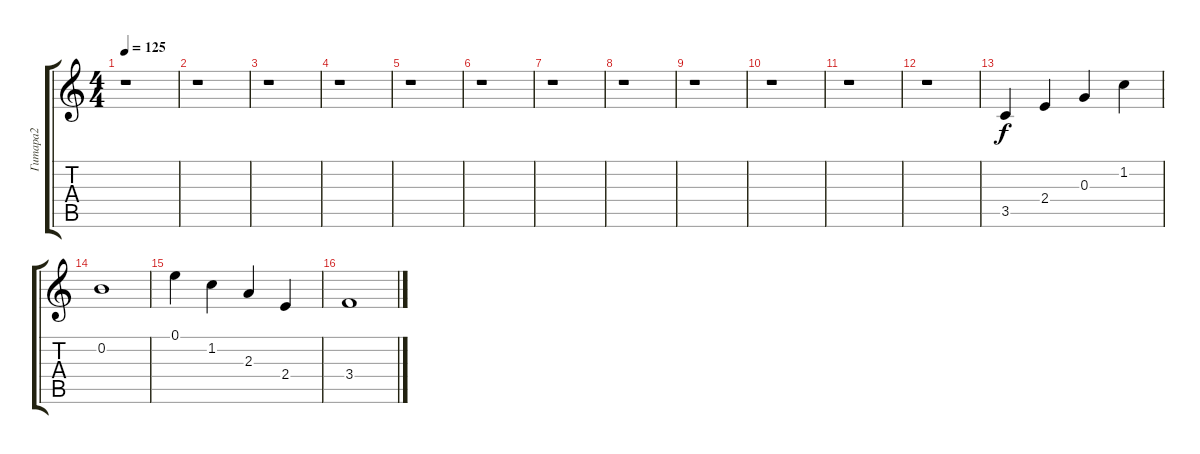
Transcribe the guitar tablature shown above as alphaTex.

\track ("Гитара2" "Гитара2") {instrument overdrivenguitar}
\staff {score tabs}
\tuning (E4 B3 G3 D3 A2 E2) {hide}
\ts (4 4)
\tempo 125
\clef g2
\ks c
r.1{dy f} |
r.1 |
r.1 |
r.1 |
r.1 |
r.1 |
r.1 |
r.1 |
r.1 |
r.1 |
r.1 |
r.1 |
3.5.4 2.4.4 0.3.4 1.2.4 |
0.2.1 |
0.1.4 1.2.4 2.3.4 2.4.4 |
3.4.1
